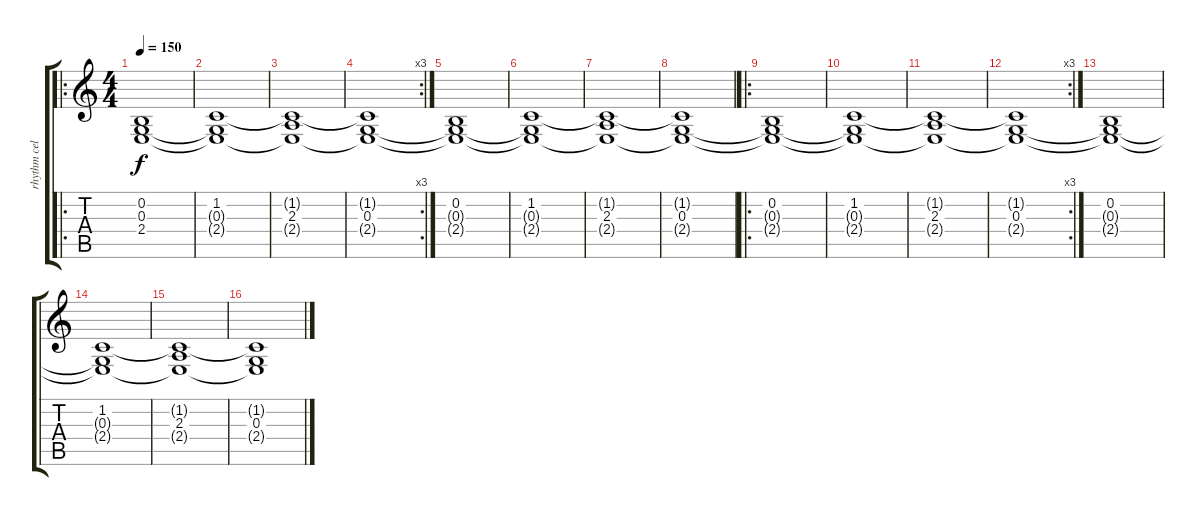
\track ("rhythm cello" "rhythm cel") {instrument cello}
\staff {score tabs}
\tuning (E4 B3 G3 D3 A2 E2) {hide}
\ro
\ts (4 4)
\tempo 150
\clef g2
\ks c
(0.2 0.3{t} 2.4{t}).1{dy f} |
(1.2 0.3{t} 2.4{t}).1 |
(1.2{t} 2.3 2.4{t}).1 |
\rc 3
(1.2{t} 0.3 2.4{t}).1 |
(0.2 0.3{t} 2.4{t}).1 |
(1.2 0.3{t} 2.4{t}).1 |
(1.2{t} 2.3 2.4{t}).1 |
(1.2{t} 0.3 2.4{t}).1 |
\ro
(0.2 0.3{t} 2.4{t}).1 |
(1.2 0.3{t} 2.4{t}).1 |
(1.2{t} 2.3 2.4{t}).1 |
\rc 3
(1.2{t} 0.3 2.4{t}).1 |
(0.2 0.3{t} 2.4{t}).1 |
(1.2 0.3{t} 2.4{t}).1 |
(1.2{t} 2.3 2.4{t}).1 |
(1.2{t} 0.3 2.4{t}).1
